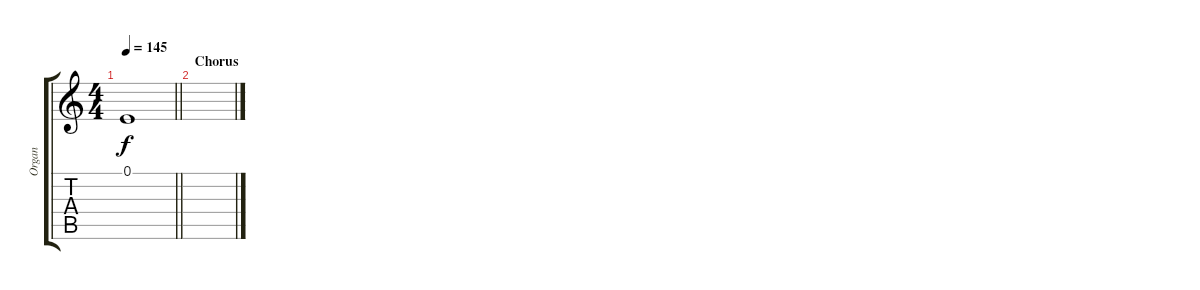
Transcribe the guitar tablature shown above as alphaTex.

\track ("Organ" "Organ") {instrument recorder}
\staff {score tabs}
\tuning (E4 B3 G3 D3 A2 E2) {hide}
\ts (4 4)
\tempo 145
\clef g2
\barLineRight lightlight
\ks c
0.1.1{dy f} |
\section ("" "Chorus")
